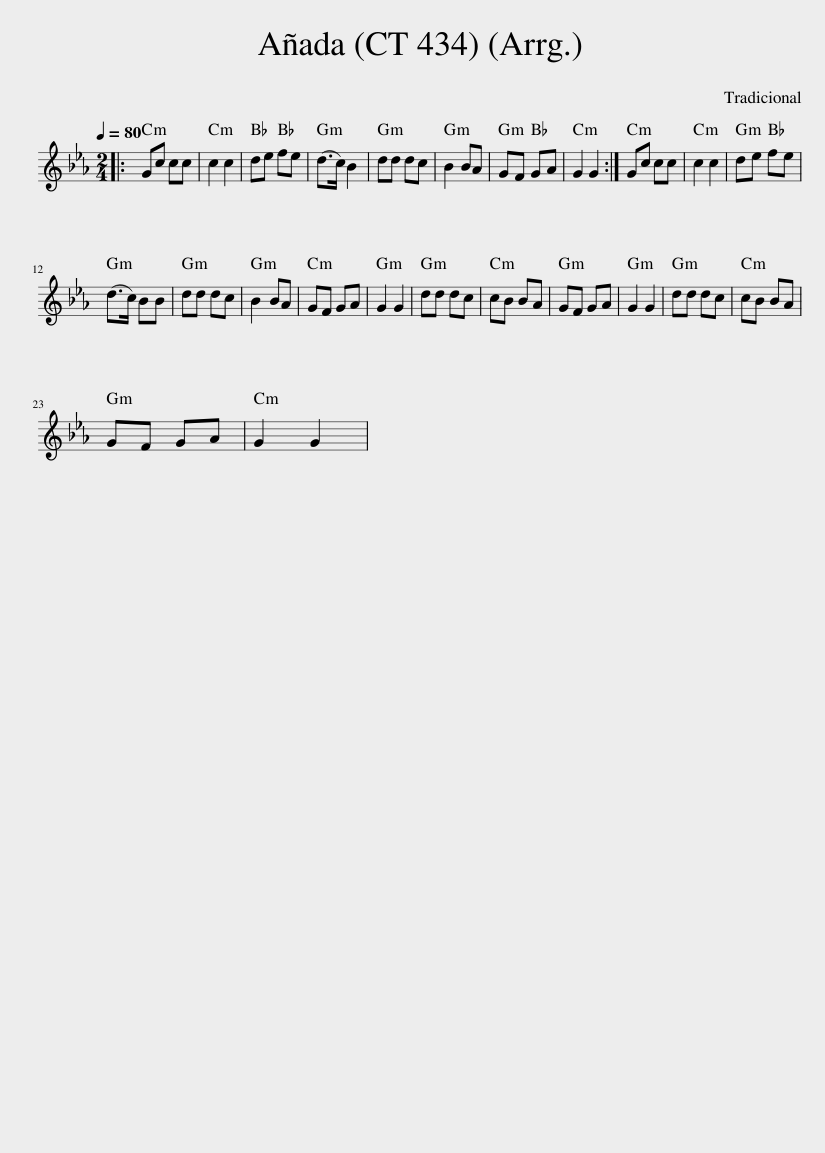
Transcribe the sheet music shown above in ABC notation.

X:1
L:1/8
Q:1/4=80
M:2/4
I:linebreak $
K:Cmin
V:1 treble
V:1
|: Gc cc | c2 c2 | de fe | (d>c) B2 | dd dc | %5
 B2 BA | GF GA | G2 G2 :| Gc cc | c2 c2 | %10
 de fe |$ (d>c) BB | dd dc | B2 BA | GF GA | %15
 G2 G2 | dd dc | cB BA | GF GA | G2 G2 | %20
 dd dc | cB BA |$ GF GA | G2 G2 | %24
